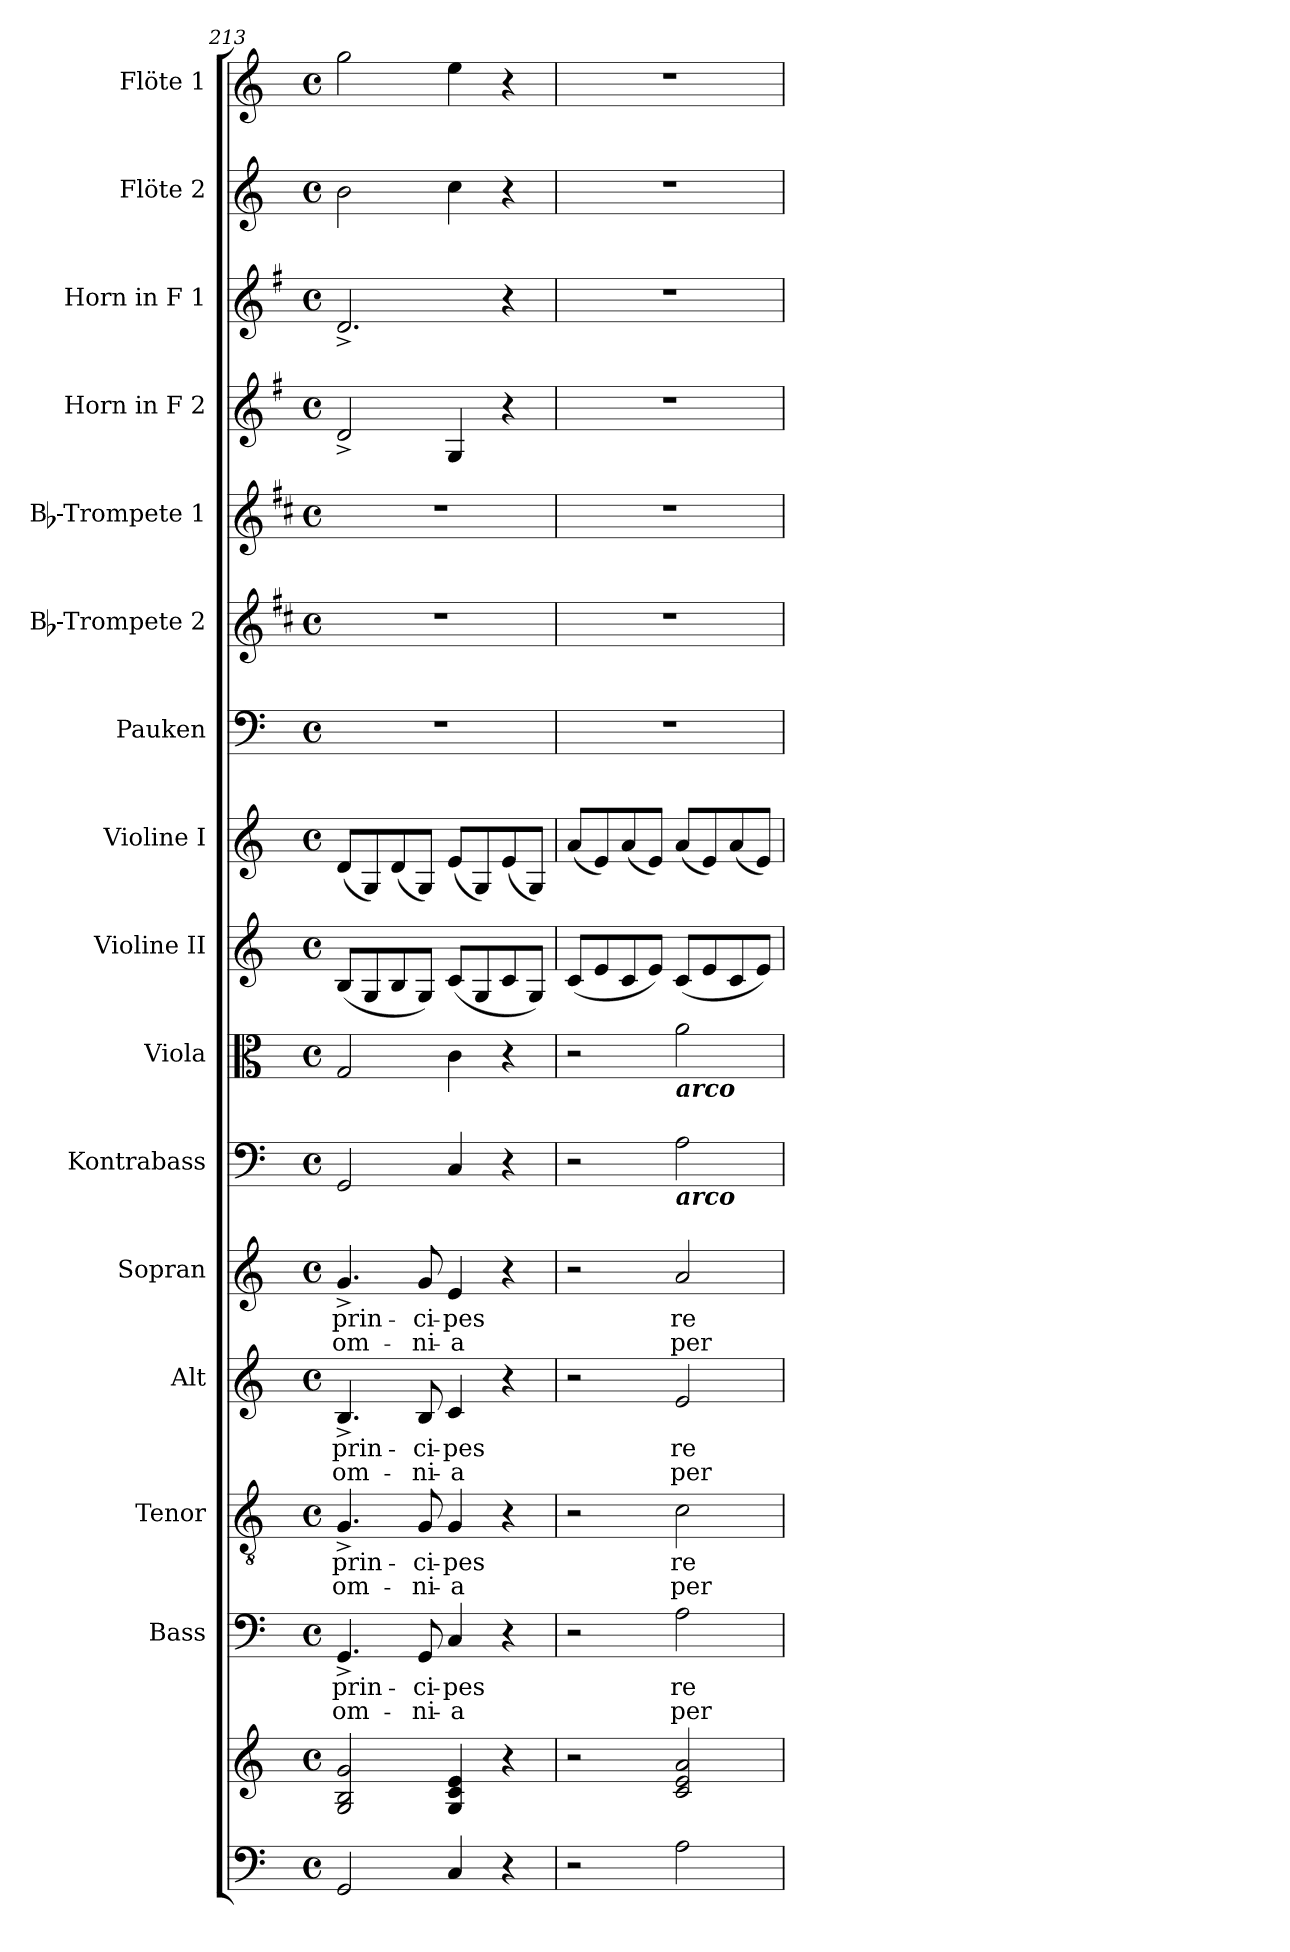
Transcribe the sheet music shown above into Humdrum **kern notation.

**kern	**kern	**kern	**text	**text	**kern	**text	**text	**kern	**text	**text	**kern	**text	**text	**kern	**kern	**kern	**kern	**kern	**kern	**kern	**kern	**kern	**kern	**kern
*part16	*part16	*part15	*part15	*part15	*part14	*part14	*part14	*part13	*part13	*part13	*part12	*part12	*part12	*part11	*part10	*part9	*part8	*part7	*part6	*part5	*part4	*part3	*part2	*part1
*staff17	*staff16	*staff15	*staff15	*staff15	*staff14	*staff14	*staff14	*staff13	*staff13	*staff13	*staff12	*staff12	*staff12	*staff11	*staff10	*staff9	*staff8	*staff7	*staff6	*staff5	*staff4	*staff3	*staff2	*staff1
*	*	*I"Bass	*	*	*I"Tenor	*	*	*I"Alt	*	*	*I"Sopran	*	*	*I"Kontrabass	*I"Viola	*I"Violine II	*I"Violine I	*I"Pauken	*I"Bb-Trompete 2	*I"Bb-Trompete 1	*I"Horn in F 2	*I"Horn in F 1	*I"Flöte 2	*I"Flöte 1
*	*	*I'B.	*	*	*I'T.	*	*	*I'A.	*	*	*I'S.	*	*	*I'Kb.	*I'Vla.	*I'Vl. II	*I'Vl. I	*I'Pk.	*I'Bb Trp. 2	*I'Bb Trp. 1	*	*	*I'Fl. 2	*I'Fl. 1
*clefF4	*clefG2	*clefF4	*	*	*clefGv2	*	*	*clefG2	*	*	*clefG2	*	*	*clefF4	*clefC3	*clefG2	*clefG2	*clefF4	*clefG2	*clefG2	*clefG2	*clefG2	*clefG2	*clefG2
*	*	*	*	*	*	*	*	*	*	*	*	*	*	*ITrd7c12	*	*	*	*	*ITrd1c2	*ITrd1c2	*ITrd4c7	*ITrd4c7	*	*
*k[]	*k[]	*k[]	*	*	*k[]	*	*	*k[]	*	*	*k[]	*	*	*k[]	*k[]	*k[]	*k[]	*k[]	*k[]	*k[]	*k[]	*k[]	*k[]	*k[]
*C:	*C:	*C:	*	*	*C:	*	*	*C:	*	*	*C:	*	*	*C:	*C:	*C:	*C:	*C:	*C:	*C:	*C:	*C:	*C:	*C:
*M4/4	*M4/4	*M4/4	*	*	*M4/4	*	*	*M4/4	*	*	*M4/4	*	*	*M4/4	*M4/4	*M4/4	*M4/4	*M4/4	*M4/4	*M4/4	*M4/4	*M4/4	*M4/4	*M4/4
*met(c)	*met(c)	*met(c)	*	*	*met(c)	*	*	*met(c)	*	*	*met(c)	*	*	*met(c)	*met(c)	*met(c)	*met(c)	*met(c)	*met(c)	*met(c)	*met(c)	*met(c)	*met(c)	*met(c)
=213	=213	=213	=213	=213	=213	=213	=213	=213	=213	=213	=213	=213	=213	=213	=213	=213	=213	=213	=213	=213	=213	=213	=213	=213
!	!	!	!LO:LY:b	!LO:LY:b	!	!LO:LY:b	!LO:LY:b	!	!LO:LY:b	!LO:LY:b	!	!LO:LY:b	!LO:LY:b	!	!	!	!	!	!	!	!	!	!	!
2GG/	2G/ 2B/ 2g/	4.GG^>/	prin-	om-	4.G^>/	prin-	om-	4.B^>/	prin-	om-	4.g^>/	prin-	om-	2GGG/	2G/	(<8B/L	(<8d/L	1r	1r	1r	2G^</	2.G^</	2b\	2gg\
.	.	.	.	.	.	.	.	.	.	.	.	.	.	.	.	8G/	8G/)	.	.	.	.	.	.	.
.	.	.	.	.	.	.	.	.	.	.	.	.	.	.	.	8B/	(<8d/	.	.	.	.	.	.	.
!	!	!	!LO:LY:b	!LO:LY:b	!	!LO:LY:b	!LO:LY:b	!	!LO:LY:b	!LO:LY:b	!	!LO:LY:b	!LO:LY:b	!	!	!	!	!	!	!	!	!	!	!
.	.	8GG/	-ci-	-ni-	8G/	-ci-	-ni-	8B/	-ci-	-ni-	8g/	-ci-	-ni-	.	.	8G/J)	8G/J)	.	.	.	.	.	.	.
!	!	!	!LO:LY:b	!LO:LY:b	!	!LO:LY:b	!LO:LY:b	!	!LO:LY:b	!LO:LY:b	!	!LO:LY:b	!LO:LY:b	!	!	!	!	!	!	!	!	!	!	!
4C/	4G/ 4c/ 4e/	4C/	-pes	-a	4G/	-pes	-a	4c/	-pes	-a	4e/	-pes	-a	4CC/	4c\	(<8c/L	(<8e/L	.	.	.	4C/	.	4cc\	4ee\
.	.	.	.	.	.	.	.	.	.	.	.	.	.	.	.	8G/	8G/)	.	.	.	.	.	.	.
4r	4r	4r	.	.	4r	.	.	4r	.	.	4r	.	.	4r	4r	8c/	(<8e/	.	.	.	4r	4r	4r	4r
.	.	.	.	.	.	.	.	.	.	.	.	.	.	.	.	8G/J)	8G/J)	.	.	.	.	.	.	.
=214	=214	=214	=214	=214	=214	=214	=214	=214	=214	=214	=214	=214	=214	=214	=214	=214	=214	=214	=214	=214	=214	=214	=214	=214
2r	2r	2r	.	.	2r	.	.	2r	.	.	2r	.	.	2r	2r	(<8c/L	(<8a/L	1r	1r	1r	1r	1r	1r	1r
.	.	.	.	.	.	.	.	.	.	.	.	.	.	.	.	8e/	8e/)	.	.	.	.	.	.	.
.	.	.	.	.	.	.	.	.	.	.	.	.	.	.	.	8c/	(<8a/	.	.	.	.	.	.	.
.	.	.	.	.	.	.	.	.	.	.	.	.	.	.	.	8e/J)	8e/J)	.	.	.	.	.	.	.
!	!	!	!	!	!	!	!	!	!	!	!	!	!	!	!LO:TX:b:Bi:t=arco	!	!	!	!	!	!	!	!	!
!	!	!	!	!	!	!	!	!	!	!	!	!	!	!LO:TX:b:Bi:t=arco	!	!	!	!	!	!	!	!	!	!
!	!	!	!LO:LY:b	!LO:LY:b	!	!LO:LY:b	!LO:LY:b	!	!LO:LY:b	!LO:LY:b	!	!LO:LY:b	!LO:LY:b	!	!	!	!	!	!	!	!	!	!	!
2A\	2c/ 2e/ 2a/	2A\	re-	per	2c\	re-	per	2e/	re-	per	2a/	re-	per	2AA\	2a\	(<8c/L	(<8a/L	.	.	.	.	.	.	.
.	.	.	.	.	.	.	.	.	.	.	.	.	.	.	.	8e/	8e/)	.	.	.	.	.	.	.
.	.	.	.	.	.	.	.	.	.	.	.	.	.	.	.	8c/	(<8a/	.	.	.	.	.	.	.
.	.	.	.	.	.	.	.	.	.	.	.	.	.	.	.	8e/J)	8e/J)	.	.	.	.	.	.	.
=	=	=	=	=	=	=	=	=	=	=	=	=	=	=	=	=	=	=	=	=	=	=	=	=
*-	*-	*-	*-	*-	*-	*-	*-	*-	*-	*-	*-	*-	*-	*-	*-	*-	*-	*-	*-	*-	*-	*-	*-	*-
